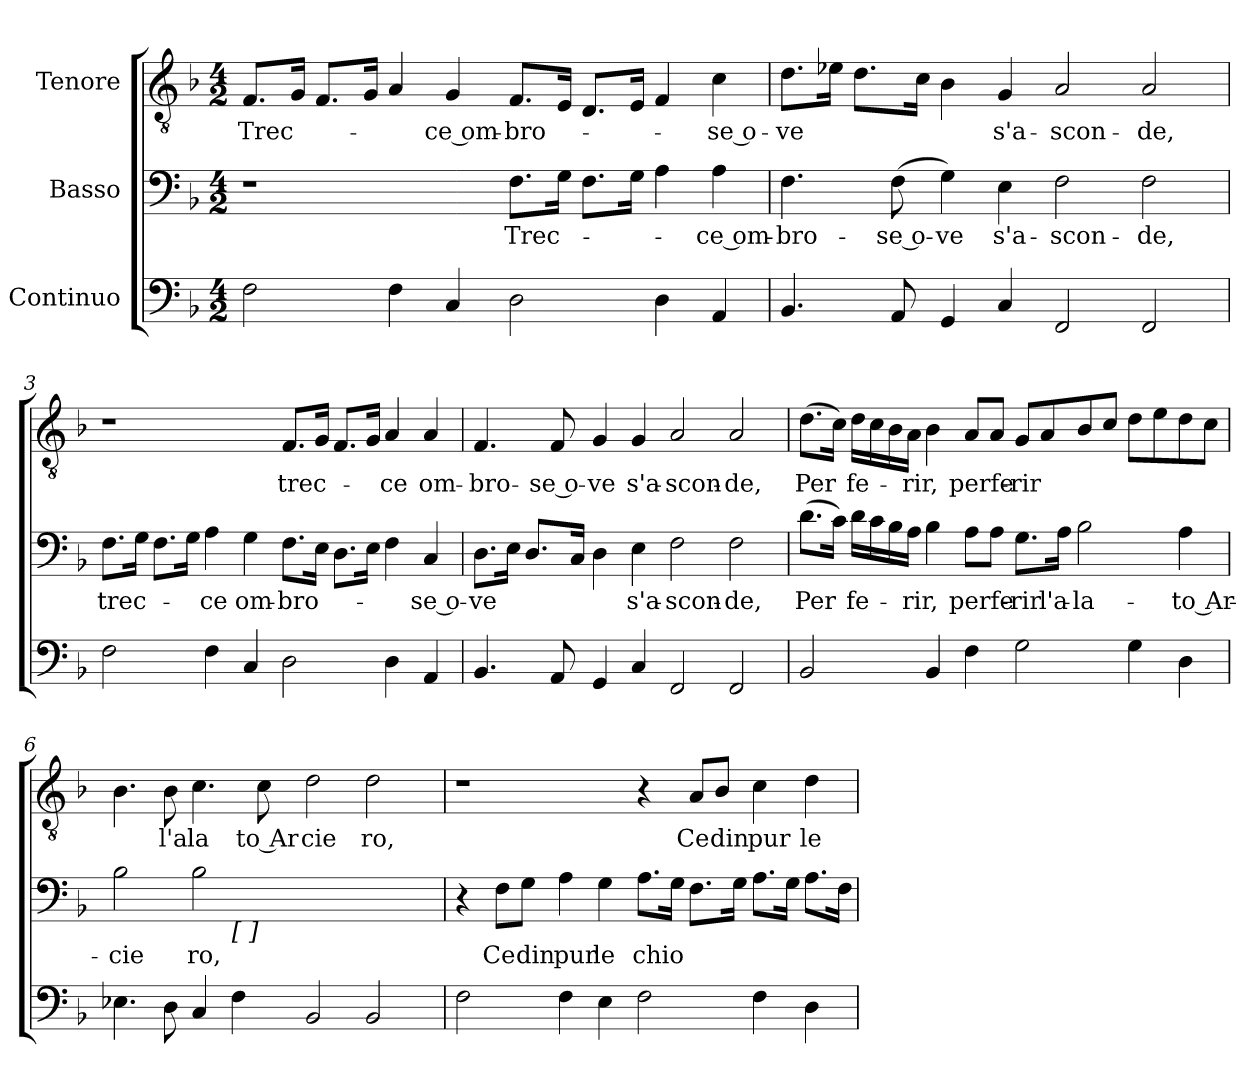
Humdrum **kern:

**kern	**kern	**text	**kern	**text
*part3	*part2	*part2	*part1	*part1
*staff3	*staff2	*staff2	*staff1	*staff1
*I"Continuo	*I"Basso	*	*I"Tenore	*
*clefF4	*clefF4	*	*clefGv2	*
*k[b-]	*k[b-]	*	*k[b-]	*
*F:	*F:	*	*F:	*
*M4/2	*M4/2	*	*M4/2	*
=1	=1	=1	=1	=1
!	!	!	!	!LO:LY:b
2F\	1r	.	8.F/L	Trec-
.	.	.	16G/Jk	.
.	.	.	8.F/L	.
.	.	.	16G/Jk	.
4F\	.	.	4A/	.
!	!	!	!	!LO:LY:b:rj
4C/	.	.	4G/	-ce om-
!	!	!LO:LY:b	!	!LO:LY:b
2D\	8.F\L	Trec-	8.F/L	-bro-
.	16G\Jk	.	16E/Jk	.
.	8.F\L	.	8.D/L	.
.	16G\Jk	.	16E/Jk	.
4D\	4A\	.	4F/	.
!	!	!LO:LY:b:rj	!	!LO:LY:b:rj
4AA/	4A\	-ce om-	4c\	-se o-
=2	=2	=2	=2	=2
!	!	!LO:LY:b	!	!LO:LY:b
4.BB-/	4.F\	-bro-	8.d\L	-ve
.	.	.	16e-X\Jk	.
.	.	.	8.d\L	.
!	!	!LO:LY:b:rj	!	!
8AA/	(<8F\	-se o-	.	.
.	.	.	16c\Jk	.
!	!	!LO:LY:b	!	!
4GG/	4G\)	-ve	4B-\	.
!	!	!LO:LY:b	!	!LO:LY:b
4C/	4E\	s'a-	4G/	s'a-
!	!	!LO:LY:b	!	!LO:LY:b
2FF/	2F\	-scon-	2A/	-scon-
!	!	!LO:LY:b	!	!LO:LY:b
2FF/	2F\	-de,	2A/	-de,
!!LO:LB:g=z
=3	=3	=3	=3	=3
!	!	!LO:LY:b	!	!
2F\	8.F\L	trec-	1r	.
.	16G\Jk	.	.	.
.	8.F\L	.	.	.
.	16G\Jk	.	.	.
!	!	!LO:LY:b	!	!
4F\	4A\	-ce	.	.
!	!	!LO:LY:b	!	!
4C/	4G\	om-	.	.
!	!	!LO:LY:b	!	!LO:LY:b
2D\	8.F\L	-bro-	8.F/L	trec-
.	16E\Jk	.	16G/Jk	.
.	8.D\L	.	8.F/L	.
.	16E\Jk	.	16G/Jk	.
!	!	!	!	!LO:LY:b
4D\	4F\	.	4A/	-ce
!	!	!LO:LY:b:rj	!	!LO:LY:b
4AA/	4C/	-se o-	4A/	om-
=4	=4	=4	=4	=4
!	!	!LO:LY:b	!	!LO:LY:b
4.BB-/	8.D\L	-ve	4.F/	-bro-
.	16E\Jk	.	.	.
.	8.D/L	.	.	.
!	!	!	!	!LO:LY:b:rj
8AA/	.	.	8F/	-se o-
.	16C/Jk	.	.	.
!	!	!	!	!LO:LY:b
4GG/	4D\	.	4G/	-ve
!	!	!LO:LY:b	!	!LO:LY:b
4C/	4E\	s'a-	4G/	s'a-
!	!	!LO:LY:b	!	!LO:LY:b
2FF/	2F\	-scon-	2A/	-scon-
!	!	!LO:LY:b	!	!LO:LY:b
2FF/	2F\	-de,	2A/	-de,
=5	=5	=5	=5	=5
!	!	!LO:LY:b	!	!LO:LY:b
2BB-/	(>8.d\L	Per	(>8.d>\L	Per
.	16c\Jk)	.	16c\Jk)	.
!	!	!LO:LY:b	!	!LO:LY:b
.	16d\LL	fe-	16d\LL	fe-
.	16c\	.	16c\	.
.	16B-\	.	16B-\	.
!	!	!LO:LY:b	!	!LO:LY:b
.	16A\JJ	-rir,	16A\JJ	-rir,
4BB-/	4B-\	.	4B-\	.
!	!	!LO:LY:b	!	!LO:LY:b
4F\	8A\L	perfe-	8A/L	perfe-
.	8A\J	.	8A/J	.
!	!	!LO:LY:b	!	!LO:LY:b
2G\	8.G\L	-rir	8G/L	-rir
.	.	.	8A/	.
!	!	!LO:LY:b	!	!
.	16A\Jk	l'a-	.	.
!	!	!LO:LY:b	!	!
.	2B-\	-la-	8B-/	.
.	.	.	8c/J	.
4G\	.	.	8d\L	.
.	.	.	8e\	.
!	!	!LO:LY:b:rj	!	!
4D\	4A\	-to Ar-	8d\	.
.	.	.	8c\J	.
!!LO:LB:g=z
=6	=6	=6	=6	=6
!	!	!LO:LY:b	!	!
*	*^	*	*	*
4.E-X\	2B-\	2.ryy	-cie	4.B-\	.
!	!	!	!	!	!LO:LY:b
8D\	.	.	.	8B-\	l'a
!	!	!	!LO:LY:b	!	!LO:LY:b
4C/	2B-\	.	ro,	4.c\	la
!	!	!LO:TX:b:t=[ ]	!	!	!
4F\	.	1ryy	.	.	.
!	!	!	!	!	!LO:LY:b:rj
.	.	.	.	8c\	to Ar
!	!	!	!	!	!LO:LY:b
2BB-/	1ryy	.	.	2d\	cie
!	!	!	!	!	!LO:LY:b
2BB-/	.	.	.	2d\	ro,
.	.	4ryy	.	.	.
*	*v	*v	*	*	*
=7	=7	=7	=7	=7
2F\	4r	.	1r	.
!	!	!LO:LY:b	!	!
.	8F\L	Ce	.	.
!	!	!LO:LY:b	!	!
.	8G\J	din	.	.
!	!	!LO:LY:b	!	!
4F\	4A\	pur	.	.
!	!	!LO:LY:b	!	!
4E\	4G\	le	.	.
!	!	!LO:LY:b	!	!
2F\	8.A\L	chio	4r	.
.	16G\Jk	.	.	.
!	!	!	!	!LO:LY:b
.	8.F\L	.	8A/L	Ce
!	!	!	!	!LO:LY:b
.	.	.	8B-/J	din
.	16G\Jk	.	.	.
!	!	!	!	!LO:LY:b
4F\	8.A\L	.	4c\	pur
.	16G\Jk	.	.	.
!	!	!	!	!LO:LY:b
4D\	8.A\L	.	4d\	le
.	16F\Jk	.	.	.
=	=	=	=	=
*-	*-	*-	*-	*-
